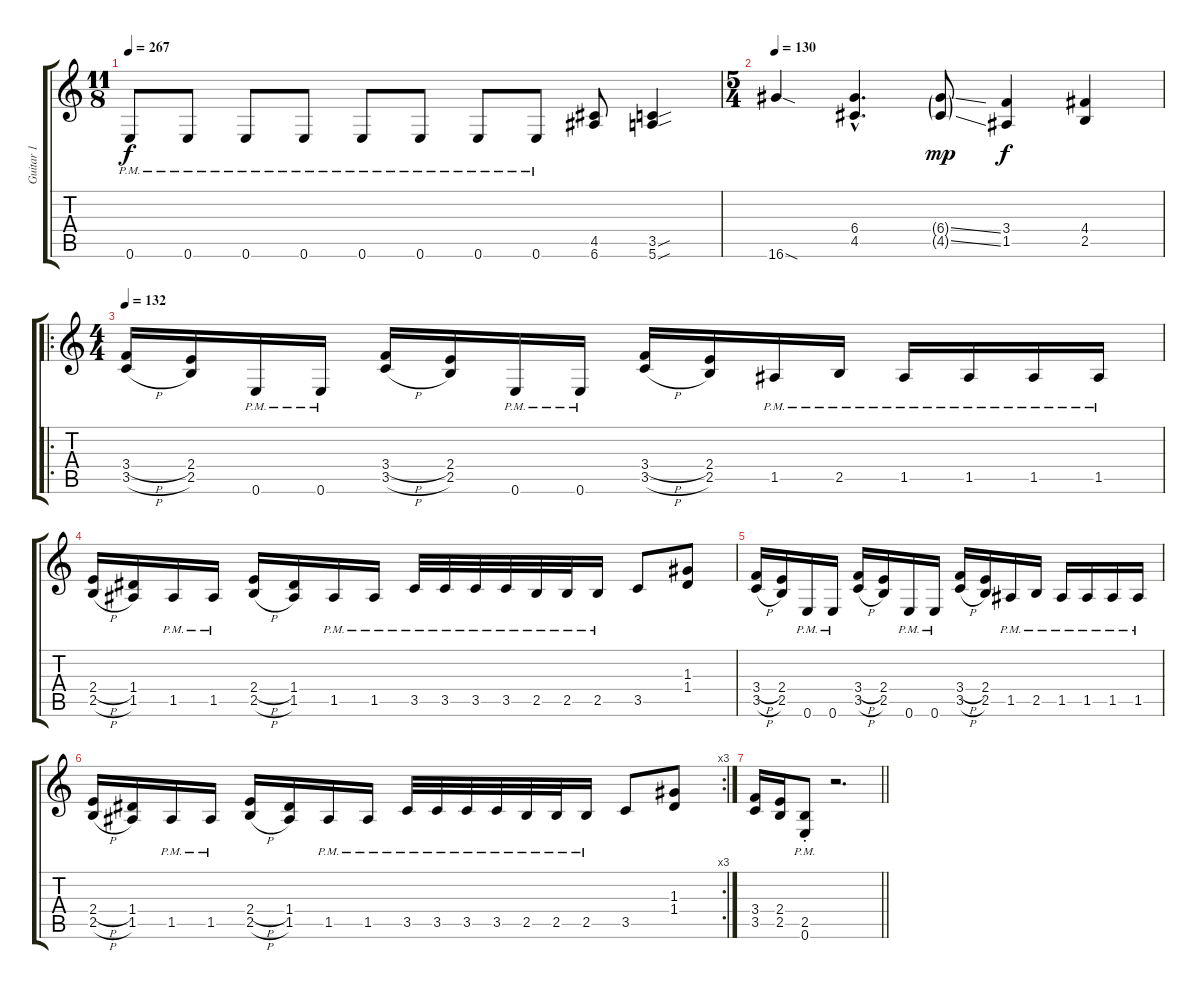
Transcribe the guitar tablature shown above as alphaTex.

\track ("Guitar 1" "Guitar 1") {instrument distortionguitar}
\staff {score tabs}
\tuning (E4 B3 G3 D3 A2 E2) {hide}
\ts (11 8)
\tempo 267
\clef g2
\ks c
0.6{pm}.8{dy f} 0.6{pm}.8 0.6{pm}.8 0.6{pm}.8 0.6{pm}.8 0.6{pm}.8 0.6{pm}.8 0.6{pm}.8 (4.5 6.6).8 (3.5{sou} 5.6{sou}).4 |
\ts (5 4)
\tempo 130
16.6{sod}.4 (6.4{hac} 4.5{hac}).4{d} (6.4{ss g} 4.5{ss g}).8{dy mp} (3.4 1.5).4{dy f} (4.4 2.5).4 |
\ro
\ts (4 4)
\tempo 132
(3.4{h} 3.5{h}).16{volume 16 balance 8} (2.4 2.5).16 0.6{pm}.16 0.6{pm}.16 (3.4{h} 3.5{h}).16 (2.4 2.5).16 0.6{pm}.16 0.6{pm}.16 (3.4{h} 3.5{h}).16 (2.4 2.5).16 1.5{pm}.16 2.5{pm}.16 1.5{pm}.16 1.5{pm}.16 1.5{pm}.16 1.5{pm}.16 |
(2.4{h} 2.5{h}).16 (1.4 1.5).16 1.5{pm}.16 1.5{pm}.16 (2.4{h} 2.5{h}).16 (1.4 1.5).16 1.5{pm}.16 1.5{pm}.16 3.5{pm}.32 3.5{pm}.32 3.5{pm}.32 3.5{pm}.32 2.5{pm}.32 2.5{pm}.32 2.5{pm}.16 3.5.8 (1.3 1.4).8 |
(3.4{h} 3.5{h}).16 (2.4 2.5).16 0.6{pm}.16 0.6{pm}.16 (3.4{h} 3.5{h}).16 (2.4 2.5).16 0.6{pm}.16 0.6{pm}.16 (3.4{h} 3.5{h}).16 (2.4 2.5).16 1.5{pm}.16 2.5{pm}.16 1.5{pm}.16 1.5{pm}.16 1.5{pm}.16 1.5{pm}.16 |
\rc 3
(2.4{h} 2.5{h}).16 (1.4 1.5).16 1.5{pm}.16 1.5{pm}.16 (2.4{h} 2.5{h}).16 (1.4 1.5).16 1.5{pm}.16 1.5{pm}.16 3.5{pm}.32 3.5{pm}.32 3.5{pm}.32 3.5{pm}.32 2.5{pm}.32 2.5{pm}.32 2.5{pm}.16 3.5.8 (1.3 1.4).8 |
\barLineRight lightlight
(3.4 3.5).16 (2.4 2.5).16 (2.5{st} 0.6{pm}).8 r.2{d}
